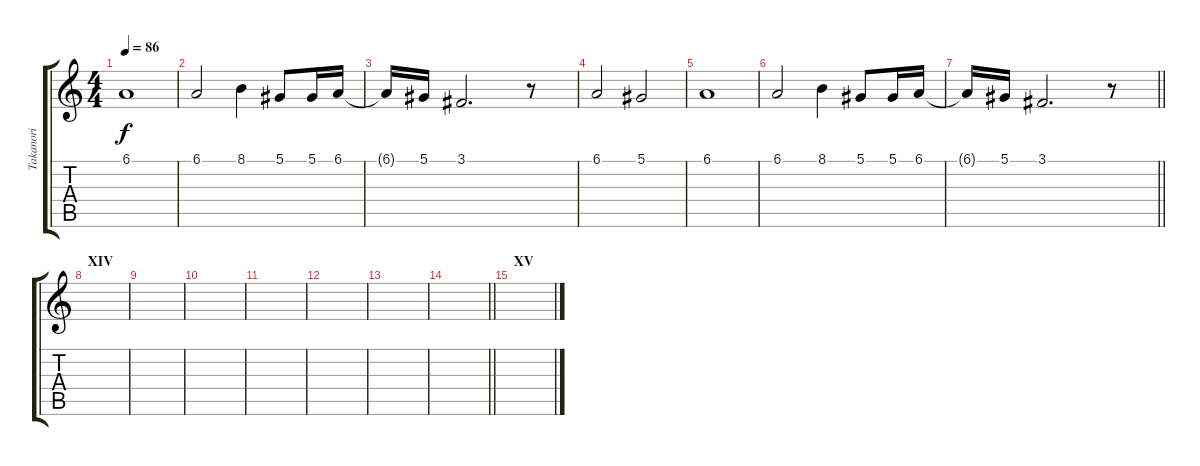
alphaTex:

\track ("Takanori" "Takanori") {instrument flute}
\staff {score tabs}
\tuning (Eb4 Bb3 Gb3 Db3 Ab2 Eb2) {hide}
\ts (4 4)
\tempo 86
\clef g2
\ks c
6.1.1{dy f} |
6.1.2 8.1.4 5.1.8 5.1.16 6.1.16 |
6.1{t}.16 5.1.16 3.1.2{d} r.8 |
6.1.2 5.1.2 |
6.1.1 |
6.1.2 8.1.4 5.1.8 5.1.16 6.1.16 |
\barLineRight lightlight
6.1{t}.16 5.1.16 3.1.2{d} r.8 |
\section ("" "XIV")
|
|
|
|
|
|
\barLineRight lightlight
|
\section ("" "XV")
